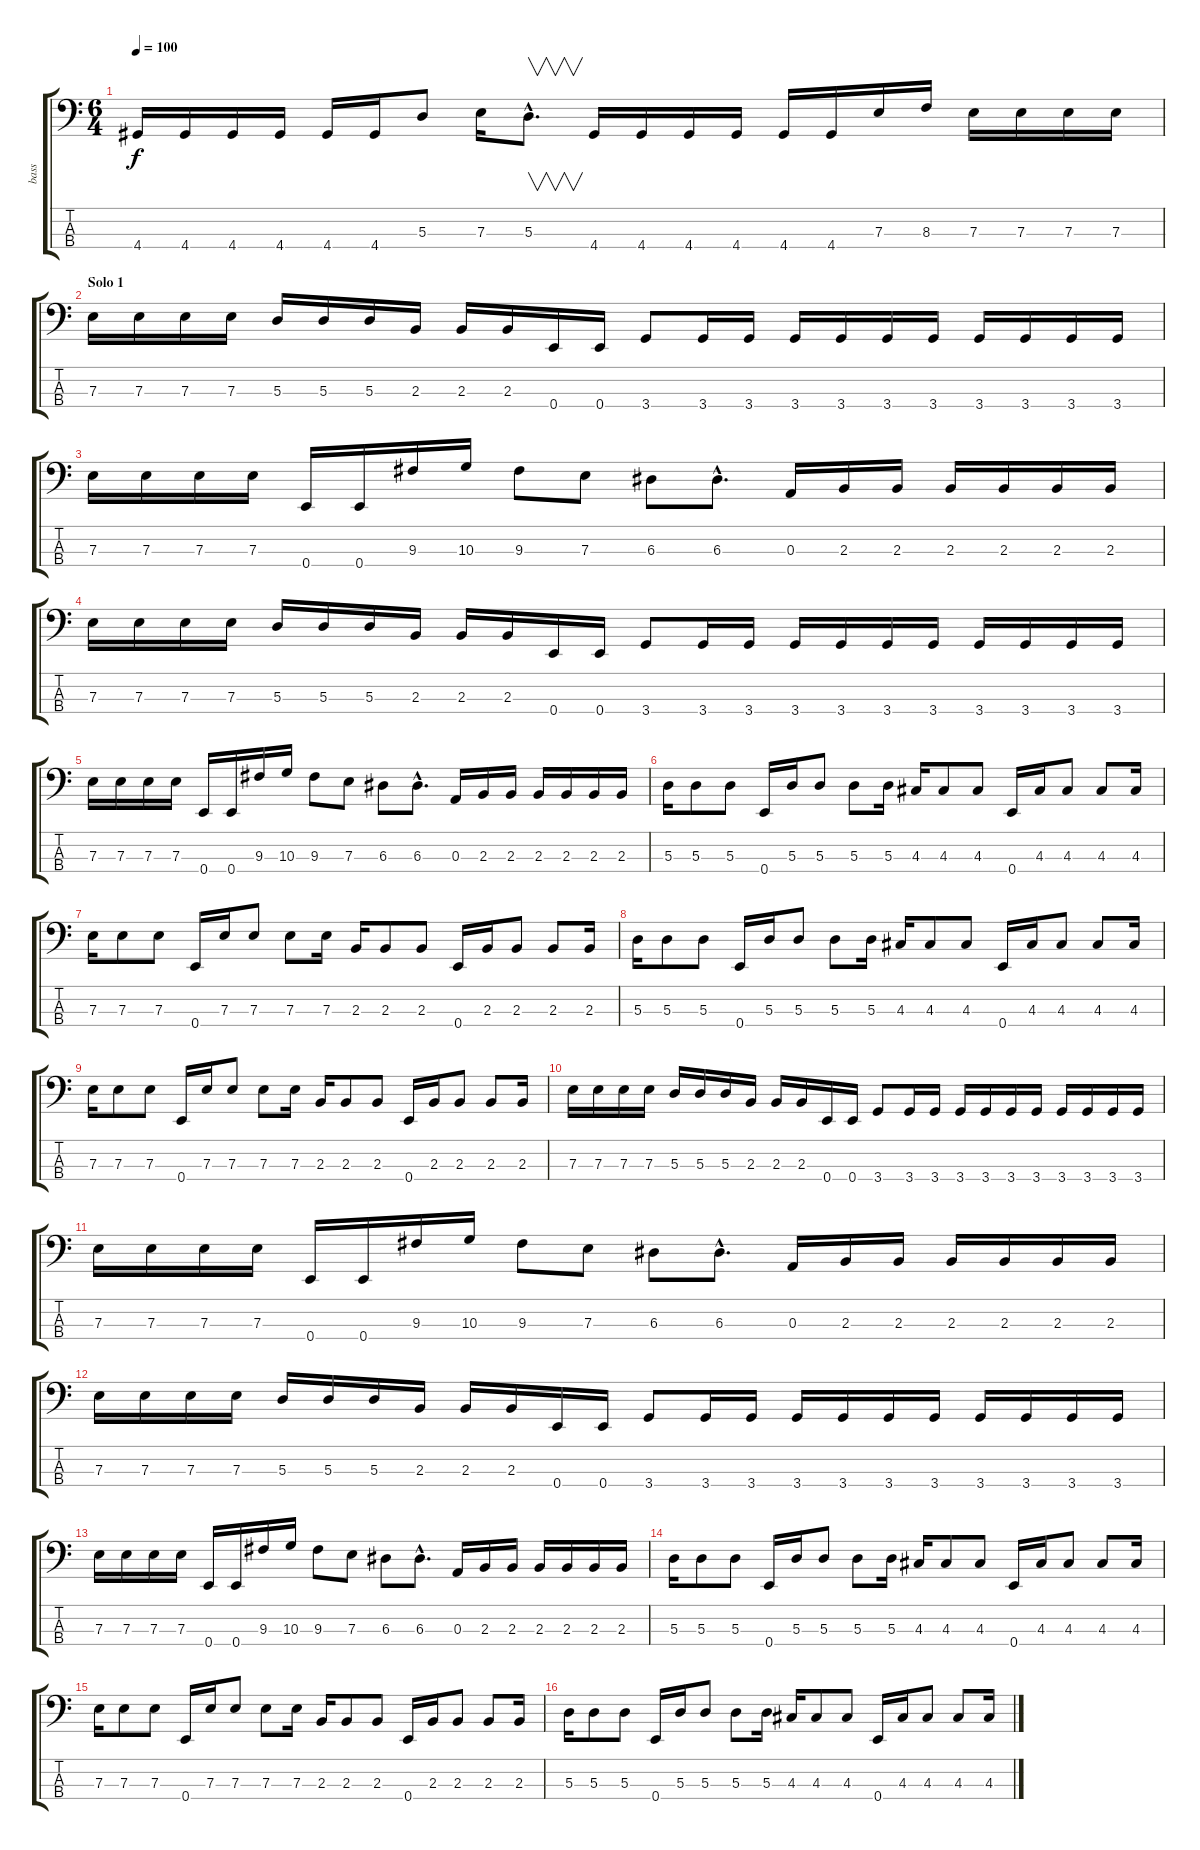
\track ("bass" "bass") {instrument electricbassfinger}
\staff {score tabs}
\tuning (G2 D2 A1 E1) {hide}
\ts (6 4)
\tempo 100
\clef f4
\ks c
4.4.16{dy f} 4.4.16 4.4.16 4.4.16 4.4.16 4.4.16 5.3.8 7.3.16 5.3{hac}.8{v d} 4.4.16 4.4.16 4.4.16 4.4.16 4.4.16 4.4.16 7.3.16 8.3.16 7.3.16 7.3.16 7.3.16 7.3.16 |
\section ("" "Solo 1")
7.3.16 7.3.16 7.3.16 7.3.16 5.3.16 5.3.16 5.3.16 2.3.16 2.3.16 2.3.16 0.4.16 0.4.16 3.4.8 3.4.16 3.4.16 3.4.16 3.4.16 3.4.16 3.4.16 3.4.16 3.4.16 3.4.16 3.4.16 |
7.3.16 7.3.16 7.3.16 7.3.16 0.4.16 0.4.16 9.3.16 10.3.16 9.3.8 7.3.8 6.3.8 6.3{hac}.8{d} 0.3.16 2.3.16 2.3.16 2.3.16 2.3.16 2.3.16 2.3.16 |
7.3.16 7.3.16 7.3.16 7.3.16 5.3.16 5.3.16 5.3.16 2.3.16 2.3.16 2.3.16 0.4.16 0.4.16 3.4.8 3.4.16 3.4.16 3.4.16 3.4.16 3.4.16 3.4.16 3.4.16 3.4.16 3.4.16 3.4.16 |
7.3.16 7.3.16 7.3.16 7.3.16 0.4.16 0.4.16 9.3.16 10.3.16 9.3.8 7.3.8 6.3.8 6.3{hac}.8{d} 0.3.16 2.3.16 2.3.16 2.3.16 2.3.16 2.3.16 2.3.16 |
5.3.16 5.3.8 5.3.8 0.4.16 5.3.16 5.3.8 5.3.8 5.3.16 4.3.16 4.3.8 4.3.8 0.4.16 4.3.16 4.3.8 4.3.8 4.3.16 |
7.3.16 7.3.8 7.3.8 0.4.16 7.3.16 7.3.8 7.3.8 7.3.16 2.3.16 2.3.8 2.3.8 0.4.16 2.3.16 2.3.8 2.3.8 2.3.16 |
5.3.16 5.3.8 5.3.8 0.4.16 5.3.16 5.3.8 5.3.8 5.3.16 4.3.16 4.3.8 4.3.8 0.4.16 4.3.16 4.3.8 4.3.8 4.3.16 |
7.3.16 7.3.8 7.3.8 0.4.16 7.3.16 7.3.8 7.3.8 7.3.16 2.3.16 2.3.8 2.3.8 0.4.16 2.3.16 2.3.8 2.3.8 2.3.16 |
7.3.16 7.3.16 7.3.16 7.3.16 5.3.16 5.3.16 5.3.16 2.3.16 2.3.16 2.3.16 0.4.16 0.4.16 3.4.8 3.4.16 3.4.16 3.4.16 3.4.16 3.4.16 3.4.16 3.4.16 3.4.16 3.4.16 3.4.16 |
7.3.16 7.3.16 7.3.16 7.3.16 0.4.16 0.4.16 9.3.16 10.3.16 9.3.8 7.3.8 6.3.8 6.3{hac}.8{d} 0.3.16 2.3.16 2.3.16 2.3.16 2.3.16 2.3.16 2.3.16 |
7.3.16 7.3.16 7.3.16 7.3.16 5.3.16 5.3.16 5.3.16 2.3.16 2.3.16 2.3.16 0.4.16 0.4.16 3.4.8 3.4.16 3.4.16 3.4.16 3.4.16 3.4.16 3.4.16 3.4.16 3.4.16 3.4.16 3.4.16 |
7.3.16 7.3.16 7.3.16 7.3.16 0.4.16 0.4.16 9.3.16 10.3.16 9.3.8 7.3.8 6.3.8 6.3{hac}.8{d} 0.3.16 2.3.16 2.3.16 2.3.16 2.3.16 2.3.16 2.3.16 |
5.3.16 5.3.8 5.3.8 0.4.16 5.3.16 5.3.8 5.3.8 5.3.16 4.3.16 4.3.8 4.3.8 0.4.16 4.3.16 4.3.8 4.3.8 4.3.16 |
7.3.16 7.3.8 7.3.8 0.4.16 7.3.16 7.3.8 7.3.8 7.3.16 2.3.16 2.3.8 2.3.8 0.4.16 2.3.16 2.3.8 2.3.8 2.3.16 |
5.3.16 5.3.8 5.3.8 0.4.16 5.3.16 5.3.8 5.3.8 5.3.16 4.3.16 4.3.8 4.3.8 0.4.16 4.3.16 4.3.8 4.3.8 4.3.16
